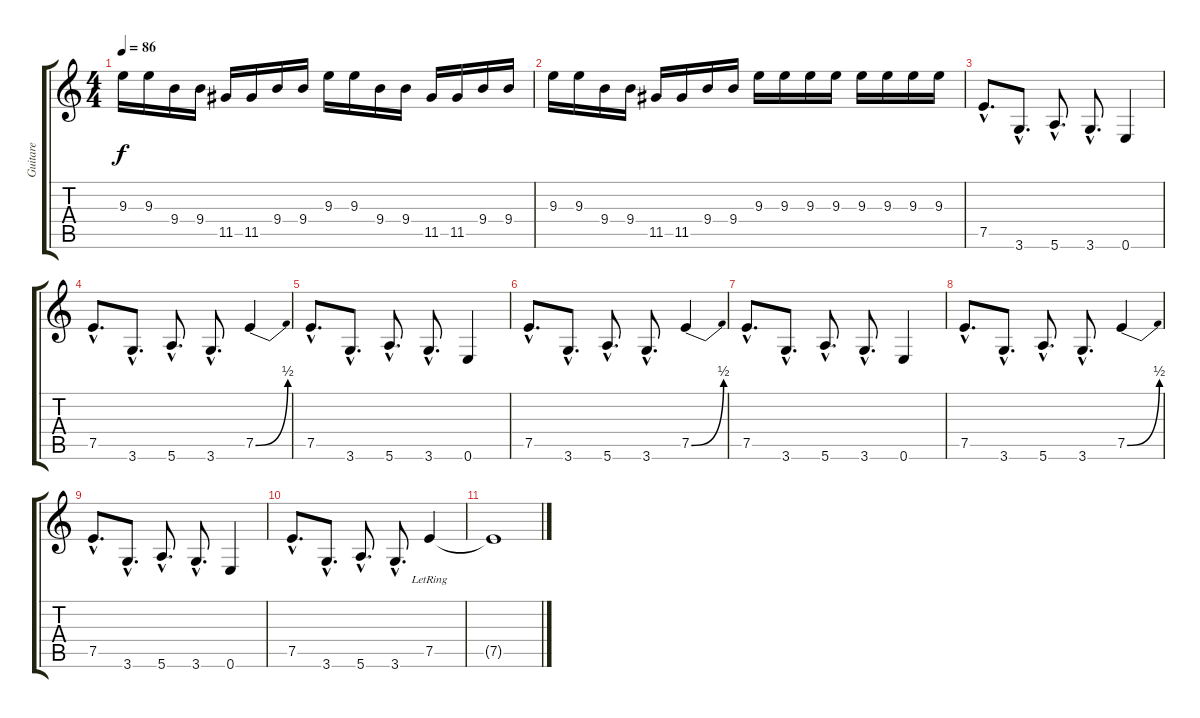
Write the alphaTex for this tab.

\track ("Guitare" "Guitare") {instrument distortionguitar}
\staff {score tabs}
\tuning (E4 B3 G3 D3 A2 E2) {hide}
\ts (4 4)
\tempo 86
\clef g2
\ks c
9.3.16{dy f} 9.3.16 9.4.16 9.4.16 11.5.16 11.5.16 9.4.16 9.4.16 9.3.16 9.3.16 9.4.16 9.4.16 11.5.16 11.5.16 9.4.16 9.4.16 |
9.3.16 9.3.16 9.4.16 9.4.16 11.5.16 11.5.16 9.4.16 9.4.16 9.3.16 9.3.16 9.3.16 9.3.16 9.3.16 9.3.16 9.3.16 9.3.16 |
7.5{hac}.8{d} 3.6{hac}.8{d} 5.6{hac}.8{d} 3.6{hac}.8{d} 0.6.4 |
7.5{hac}.8{d} 3.6{hac}.8{d} 5.6{hac}.8{d} 3.6{hac}.8{d} 7.5{be (bend 0 0 60 2)}.4 |
7.5{hac}.8{d} 3.6{hac}.8{d} 5.6{hac}.8{d} 3.6{hac}.8{d} 0.6.4 |
7.5{hac}.8{d} 3.6{hac}.8{d} 5.6{hac}.8{d} 3.6{hac}.8{d} 7.5{be (bend 0 0 60 2)}.4 |
7.5{hac}.8{d} 3.6{hac}.8{d} 5.6{hac}.8{d} 3.6{hac}.8{d} 0.6.4 |
7.5{hac}.8{d} 3.6{hac}.8{d} 5.6{hac}.8{d} 3.6{hac}.8{d} 7.5{be (bend 0 0 60 2)}.4 |
7.5{hac}.8{d} 3.6{hac}.8{d} 5.6{hac}.8{d} 3.6{hac}.8{d} 0.6.4 |
7.5{hac}.8{d} 3.6{hac}.8{d} 5.6{hac}.8{d} 3.6{hac}.8{d} 7.5{lr}.4 |
7.5{t}.1
